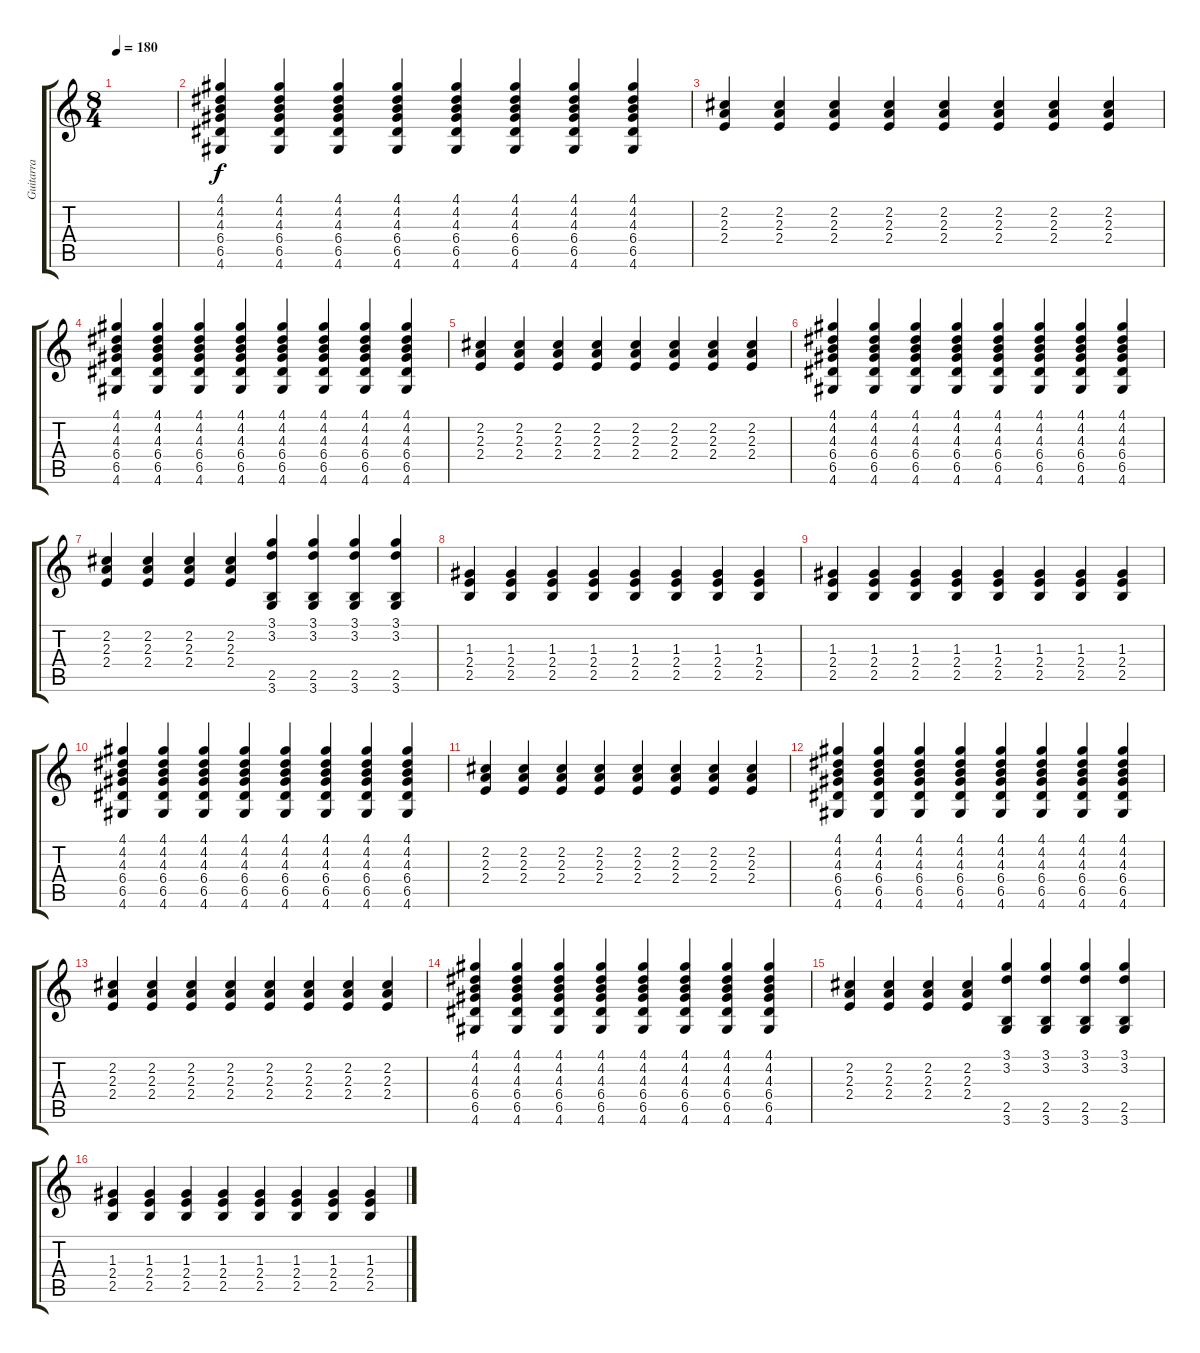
\track ("Guitarra" "Guitarra") {instrument acousticguitarnylon}
\staff {score tabs}
\tuning (E4 B3 G3 D3 A2 E2) {hide}
\ts (8 4)
\tempo 180
\clef g2
\ks c
|
(4.1 4.2 4.3 6.4 6.5 4.6).4 (4.1 4.2 4.3 6.4 6.5 4.6).4 (4.1 4.2 4.3 6.4 6.5 4.6).4 (4.1 4.2 4.3 6.4 6.5 4.6).4 (4.1 4.2 4.3 6.4 6.5 4.6).4 (4.1 4.2 4.3 6.4 6.5 4.6).4 (4.1 4.2 4.3 6.4 6.5 4.6).4 (4.1 4.2 4.3 6.4 6.5 4.6).4 |
(2.2 2.3 2.4).4 (2.2 2.3 2.4).4 (2.2 2.3 2.4).4 (2.2 2.3 2.4).4 (2.2 2.3 2.4).4 (2.2 2.3 2.4).4 (2.2 2.3 2.4).4 (2.2 2.3 2.4).4 |
(4.1 4.2 4.3 6.4 6.5 4.6).4 (4.1 4.2 4.3 6.4 6.5 4.6).4 (4.1 4.2 4.3 6.4 6.5 4.6).4 (4.1 4.2 4.3 6.4 6.5 4.6).4 (4.1 4.2 4.3 6.4 6.5 4.6).4 (4.1 4.2 4.3 6.4 6.5 4.6).4 (4.1 4.2 4.3 6.4 6.5 4.6).4 (4.1 4.2 4.3 6.4 6.5 4.6).4 |
(2.2 2.3 2.4).4 (2.2 2.3 2.4).4 (2.2 2.3 2.4).4 (2.2 2.3 2.4).4 (2.2 2.3 2.4).4 (2.2 2.3 2.4).4 (2.2 2.3 2.4).4 (2.2 2.3 2.4).4 |
(4.1 4.2 4.3 6.4 6.5 4.6).4 (4.1 4.2 4.3 6.4 6.5 4.6).4 (4.1 4.2 4.3 6.4 6.5 4.6).4 (4.1 4.2 4.3 6.4 6.5 4.6).4 (4.1 4.2 4.3 6.4 6.5 4.6).4 (4.1 4.2 4.3 6.4 6.5 4.6).4 (4.1 4.2 4.3 6.4 6.5 4.6).4 (4.1 4.2 4.3 6.4 6.5 4.6).4 |
(2.2 2.3 2.4).4 (2.2 2.3 2.4).4 (2.2 2.3 2.4).4 (2.2 2.3 2.4).4 (3.1 3.2 2.5 3.6).4 (3.1 3.2 2.5 3.6).4 (3.1 3.2 2.5 3.6).4 (3.1 3.2 2.5 3.6).4 |
(1.3 2.4 2.5).4 (1.3 2.4 2.5).4 (1.3 2.4 2.5).4 (1.3 2.4 2.5).4 (1.3 2.4 2.5).4 (1.3 2.4 2.5).4 (1.3 2.4 2.5).4 (1.3 2.4 2.5).4 |
(1.3 2.4 2.5).4 (1.3 2.4 2.5).4 (1.3 2.4 2.5).4 (1.3 2.4 2.5).4 (1.3 2.4 2.5).4 (1.3 2.4 2.5).4 (1.3 2.4 2.5).4 (1.3 2.4 2.5).4 |
(4.1 4.2 4.3 6.4 6.5 4.6).4 (4.1 4.2 4.3 6.4 6.5 4.6).4 (4.1 4.2 4.3 6.4 6.5 4.6).4 (4.1 4.2 4.3 6.4 6.5 4.6).4 (4.1 4.2 4.3 6.4 6.5 4.6).4 (4.1 4.2 4.3 6.4 6.5 4.6).4 (4.1 4.2 4.3 6.4 6.5 4.6).4 (4.1 4.2 4.3 6.4 6.5 4.6).4 |
(2.2 2.3 2.4).4 (2.2 2.3 2.4).4 (2.2 2.3 2.4).4 (2.2 2.3 2.4).4 (2.2 2.3 2.4).4 (2.2 2.3 2.4).4 (2.2 2.3 2.4).4 (2.2 2.3 2.4).4 |
(4.1 4.2 4.3 6.4 6.5 4.6).4 (4.1 4.2 4.3 6.4 6.5 4.6).4 (4.1 4.2 4.3 6.4 6.5 4.6).4 (4.1 4.2 4.3 6.4 6.5 4.6).4 (4.1 4.2 4.3 6.4 6.5 4.6).4 (4.1 4.2 4.3 6.4 6.5 4.6).4 (4.1 4.2 4.3 6.4 6.5 4.6).4 (4.1 4.2 4.3 6.4 6.5 4.6).4 |
(2.2 2.3 2.4).4 (2.2 2.3 2.4).4 (2.2 2.3 2.4).4 (2.2 2.3 2.4).4 (2.2 2.3 2.4).4 (2.2 2.3 2.4).4 (2.2 2.3 2.4).4 (2.2 2.3 2.4).4 |
(4.1 4.2 4.3 6.4 6.5 4.6).4 (4.1 4.2 4.3 6.4 6.5 4.6).4 (4.1 4.2 4.3 6.4 6.5 4.6).4 (4.1 4.2 4.3 6.4 6.5 4.6).4 (4.1 4.2 4.3 6.4 6.5 4.6).4 (4.1 4.2 4.3 6.4 6.5 4.6).4 (4.1 4.2 4.3 6.4 6.5 4.6).4 (4.1 4.2 4.3 6.4 6.5 4.6).4 |
(2.2 2.3 2.4).4 (2.2 2.3 2.4).4 (2.2 2.3 2.4).4 (2.2 2.3 2.4).4 (3.1 3.2 2.5 3.6).4 (3.1 3.2 2.5 3.6).4 (3.1 3.2 2.5 3.6).4 (3.1 3.2 2.5 3.6).4 |
(1.3 2.4 2.5).4 (1.3 2.4 2.5).4 (1.3 2.4 2.5).4 (1.3 2.4 2.5).4 (1.3 2.4 2.5).4 (1.3 2.4 2.5).4 (1.3 2.4 2.5).4 (1.3 2.4 2.5).4
